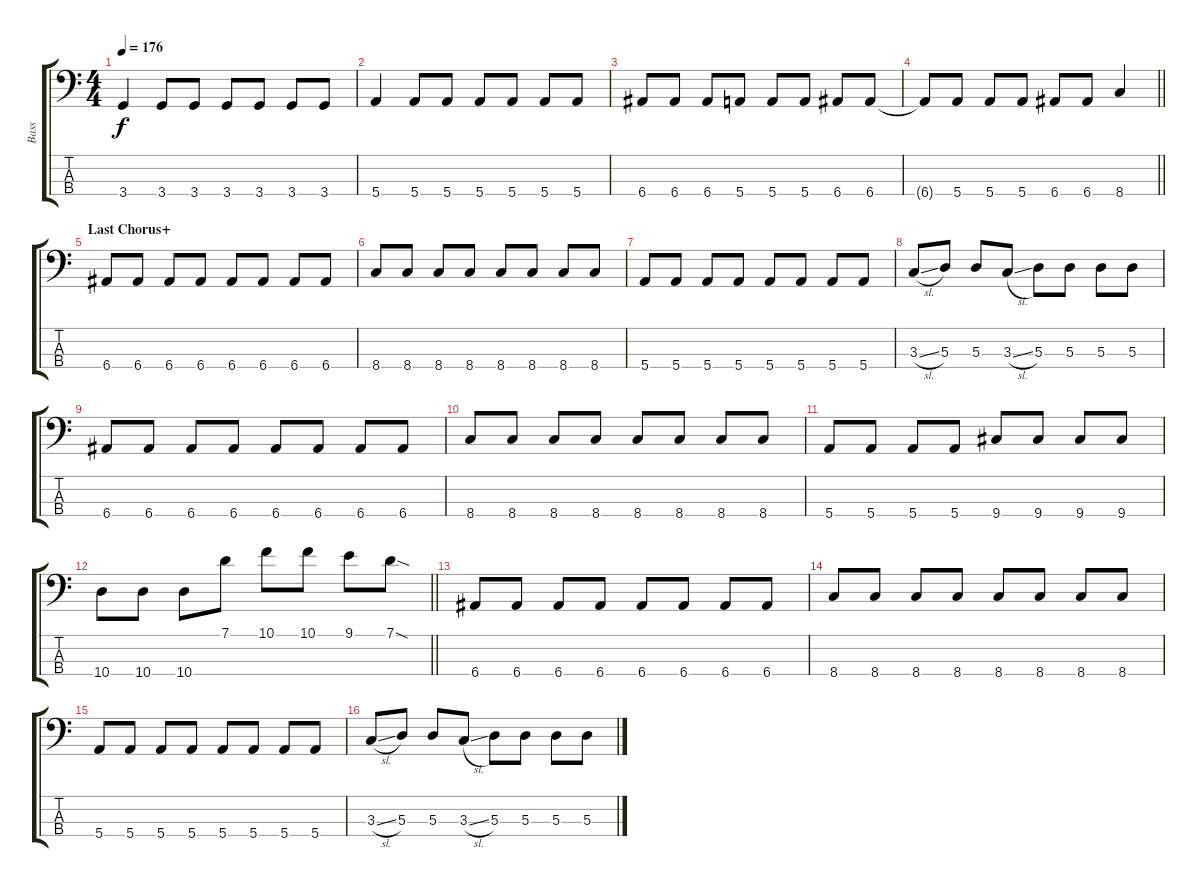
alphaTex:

\track ("Bass" "Bass") {instrument electricbassfinger}
\staff {score tabs}
\tuning (G2 D2 A1 E1) {hide}
\ts (4 4)
\tempo 176
\clef f4
\ks c
3.4.4{dy f} 3.4.8 3.4.8 3.4.8 3.4.8 3.4.8 3.4.8 |
5.4.4 5.4.8 5.4.8 5.4.8 5.4.8 5.4.8 5.4.8 |
6.4.8 6.4.8 6.4.8 5.4.8 5.4.8 5.4.8 6.4.8 6.4.8 |
\barLineRight lightlight
6.4{t}.8 5.4.8 5.4.8 5.4.8 6.4.8 6.4.8 8.4.4 |
\section ("" "Last Chorus+")
6.4.8 6.4.8 6.4.8 6.4.8 6.4.8 6.4.8 6.4.8 6.4.8 |
8.4.8 8.4.8 8.4.8 8.4.8 8.4.8 8.4.8 8.4.8 8.4.8 |
5.4.8 5.4.8 5.4.8 5.4.8 5.4.8 5.4.8 5.4.8 5.4.8 |
3.3{sl}.8 5.3.8 5.3.8 3.3{sl}.8 5.3.8 5.3.8 5.3.8 5.3.8 |
6.4.8 6.4.8 6.4.8 6.4.8 6.4.8 6.4.8 6.4.8 6.4.8 |
8.4.8 8.4.8 8.4.8 8.4.8 8.4.8 8.4.8 8.4.8 8.4.8 |
5.4.8 5.4.8 5.4.8 5.4.8 9.4.8 9.4.8 9.4.8 9.4.8 |
\barLineRight lightlight
10.4.8 10.4.8 10.4.8 7.1.8 10.1.8 10.1.8 9.1.8 7.1{sod}.8 |
6.4.8 6.4.8 6.4.8 6.4.8 6.4.8 6.4.8 6.4.8 6.4.8 |
8.4.8 8.4.8 8.4.8 8.4.8 8.4.8 8.4.8 8.4.8 8.4.8 |
5.4.8 5.4.8 5.4.8 5.4.8 5.4.8 5.4.8 5.4.8 5.4.8 |
3.3{sl}.8 5.3.8 5.3.8 3.3{sl}.8 5.3.8 5.3.8 5.3.8 5.3.8
